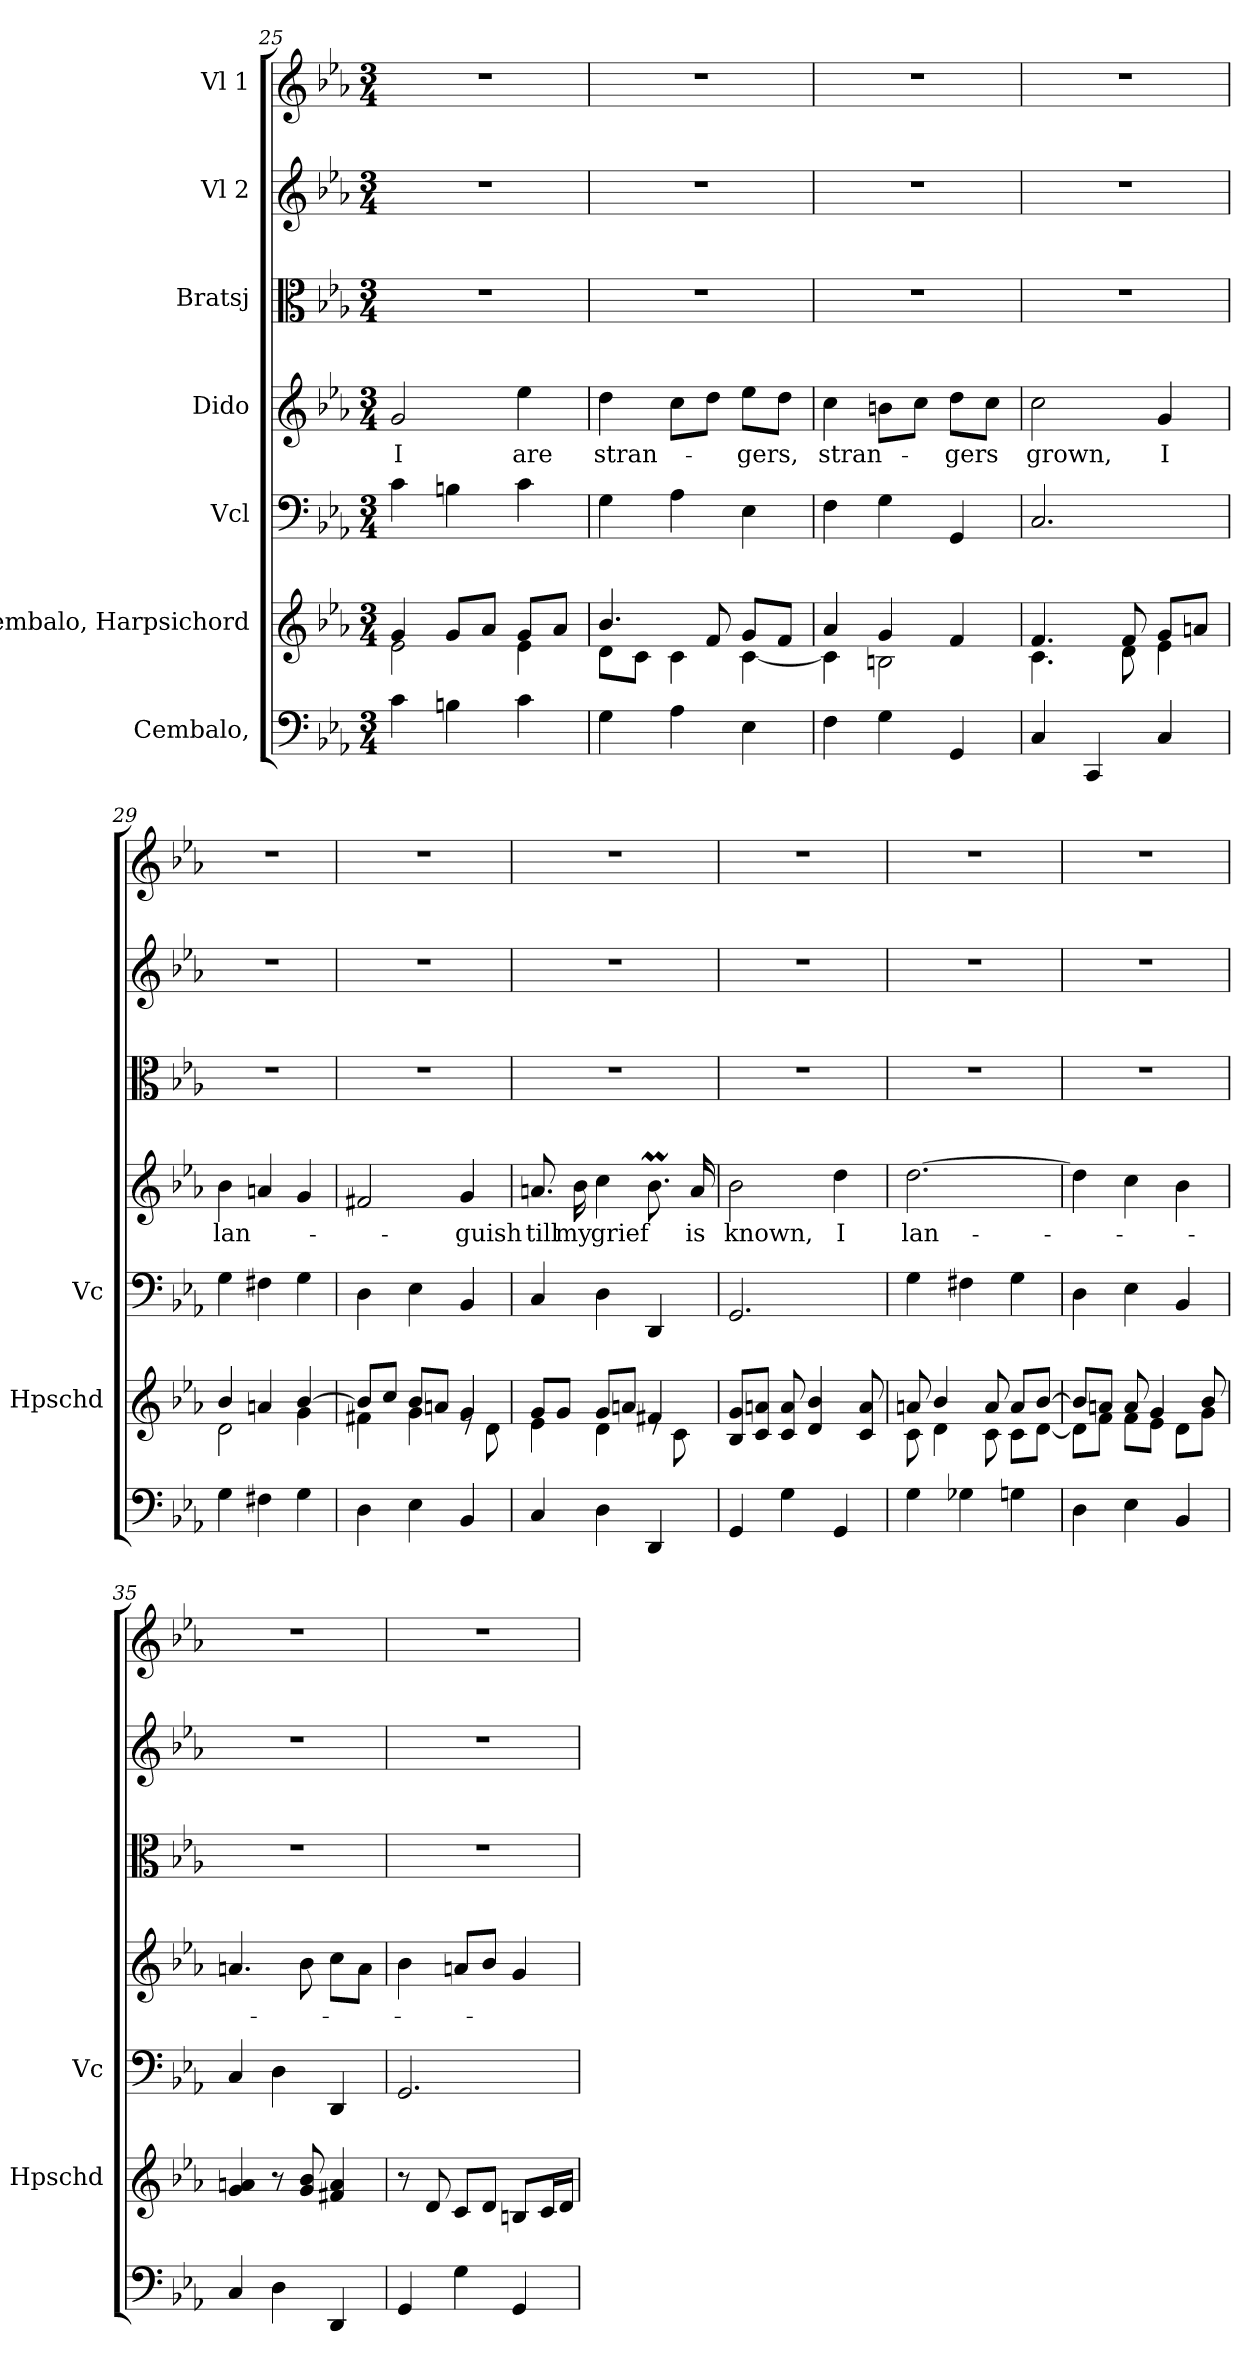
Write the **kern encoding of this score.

**kern	**kern	**kern	**kern	**text	**kern	**kern	**kern
*part7	*part6	*part5	*part4	*part4	*part3	*part2	*part1
*staff7	*staff6	*staff5	*staff4	*staff4	*staff3	*staff2	*staff1
*I"Cembalo,	*I"Cembalo, Harpsichord	*I"Vcl	*I"Dido	*	*I"Bratsj	*I"Vl 2	*I"Vl 1
*	*I'Hpschd	*I'Vc	*	*	*	*	*
*clefF4	*clefG2	*clefF4	*clefG2	*	*clefC3	*clefG2	*clefG2
*k[b-e-a-]	*k[b-e-a-]	*k[b-e-a-]	*k[b-e-a-]	*	*k[b-e-a-]	*k[b-e-a-]	*k[b-e-a-]
*M3/4	*M3/4	*M3/4	*M3/4	*	*M3/4	*M3/4	*M3/4
=25	=25	=25	=25	=25	=25	=25	=25
*	*^	*	*	*	*	*	*
!	!	!	!	!	!LO:LY:b	!	!	!
4c\	4g/	2e-\	4c\	2g/	I	2.r	2.r	2.r
4Bn\	8g/L	.	4Bn\	.	.	.	.	.
.	8a-/J	.	.	.	.	.	.	.
!	!	!	!	!	!LO:LY:b	!	!	!
4c\	8g/L	4e-\	4c\	4ee-\	are	.	.	.
.	8a-/J	.	.	.	.	.	.	.
=26	=26	=26	=26	=26	=26	=26	=26	=26
!	!	!	!	!	!LO:LY:b	!	!	!
4G\	4.b-/	8d\L	4G\	4dd\	stran-	2.r	2.r	2.r
.	.	8c\J	.	.	.	.	.	.
4A-\	.	4c\	4A-\	8cc\L	.	.	.	.
.	8f/	.	.	8dd\J	.	.	.	.
!	!	!	!	!	!LO:LY:b	!	!	!
4E-\	8g/L	[4c\	4E-\	8ee-\L	-gers,	.	.	.
.	8f/J	.	.	8dd\J	.	.	.	.
!!LO:LB:g=z
=27	=27	=27	=27	=27	=27	=27	=27	=27
!	!	!	!	!	!LO:LY:b	!	!	!
4F\	4a-/	4c\]	4F\	4cc\	stran-	2.r	2.r	2.r
4G\	4g/	2Bn\	4G\	8bn\L	.	.	.	.
.	.	.	.	8cc\J	.	.	.	.
!	!	!	!	!	!LO:LY:b	!	!	!
4GG/	4f/	.	4GG/	8dd\L	-gers	.	.	.
.	.	.	.	8cc\J	.	.	.	.
=28	=28	=28	=28	=28	=28	=28	=28	=28
!	!	!	!	!	!LO:LY:b	!	!	!
4C/	4.f/	4.c\	2.C/	2cc\	grown,	2.r	2.r	2.r
4CC/	.	.	.	.	.	.	.	.
.	8f/	8d\	.	.	.	.	.	.
!	!	!	!	!	!LO:LY:b	!	!	!
4C/	8g/L	4e-\	.	4g/	I	.	.	.
.	8an/J	.	.	.	.	.	.	.
=29	=29	=29	=29	=29	=29	=29	=29	=29
!	!	!	!	!	!LO:LY:b	!	!	!
4G\	4b-/	2d\	4G\	4b-\	lan-	2.r	2.r	2.r
4F#X\	4an/	.	4F#X\	4an/	.	.	.	.
4G\	[4b-/	4g\	4G\	4g/	.	.	.	.
=30	=30	=30	=30	=30	=30	=30	=30	=30
4D\	8b-/L]	4f#X\	4D\	2f#X/	.	2.r	2.r	2.r
.	8cc/J	.	.	.	.	.	.	.
4E-\	8b-/L	4g\	4E-\	.	.	.	.	.
.	8an/J	.	.	.	.	.	.	.
!	!	!	!	!	!LO:LY:b	!	!	!
4BB-/	4g/	8re	4BB-/	4g/	-guish	.	.	.
.	.	8d\	.	.	.	.	.	.
=31	=31	=31	=31	=31	=31	=31	=31	=31
!	!	!	!	!	!LO:LY:b	!	!	!
4C/	8g/L	4e-\	4C/	8.an/	till	2.r	2.r	2.r
.	8g/J	.	.	.	.	.	.	.
!	!	!	!	!	!LO:LY:b	!	!	!
.	.	.	.	16b-\	my	.	.	.
!	!	!	!	!	!LO:LY:b	!	!	!
4D\	8g/L	4d\	4D\	4cc\	grief	.	.	.
.	8an/J	.	.	.	.	.	.	.
4DD/	4f#X/	8re	4DD/	8.b-M\	.	.	.	.
.	.	8c\	.	.	.	.	.	.
!	!	!	!	!	!LO:LY:b	!	!	!
.	.	.	.	16a/	is	.	.	.
*	*v	*v	*	*	*	*	*	*
=32	=32	=32	=32	=32	=32	=32	=32
!	!	!	!	!LO:LY:b	!	!	!
4GG/	8B-/ 8g/L	2.GG/	2b-\	known,	2.r	2.r	2.r
.	8c/ 8an/J	.	.	.	.	.	.
4G\	8c/ 8a/	.	.	.	.	.	.
.	4d/ 4b-/	.	.	.	.	.	.
!	!	!	!	!LO:LY:b	!	!	!
4GG/	.	.	4dd\	I	.	.	.
.	8c/ 8a/	.	.	.	.	.	.
!!LO:PB:g=z
=33	=33	=33	=33	=33	=33	=33	=33
*	*^	*	*	*	*	*	*
!	!	!	!	!	!LO:LY:b	!	!	!
4G\	8an/	8c\	4G\	[2.dd\	lan-	2.r	2.r	2.r
.	4b-/	4d\	.	.	.	.	.	.
4G-X\	.	.	4F#X\	.	.	.	.	.
.	8a/	8c\	.	.	.	.	.	.
4Gn\	8a/L	8c\L	4G\	.	.	.	.	.
.	[8b-/J	[8d\J	.	.	.	.	.	.
=34	=34	=34	=34	=34	=34	=34	=34	=34
4D\	8b-/L]	8d\L]	4D\	4dd\]	.	2.r	2.r	2.r
.	8an/J	8f\J	.	.	.	.	.	.
4E-\	8a/	8f\L	4E-\	4cc\	.	.	.	.
.	4g/	8e-\J	.	.	.	.	.	.
4BB-/	.	8d\L	4BB-/	4b-\	.	.	.	.
.	8b-/	8g\J	.	.	.	.	.	.
*	*v	*v	*	*	*	*	*	*
=35	=35	=35	=35	=35	=35	=35	=35
4C/	4g/ 4an/	4C/	4.an/	.	2.r	2.r	2.r
4D\	8r	4D\	.	.	.	.	.
.	8g/ 8b-/	.	8b-\	.	.	.	.
4DD/	4f#X/ 4a/	4DD/	8cc\L	.	.	.	.
.	.	.	8a\J	.	.	.	.
=36	=36	=36	=36	=36	=36	=36	=36
4GG/	8r	2.GG/	4b-\	.	2.r	2.r	2.r
.	8d/	.	.	.	.	.	.
4G\	8c/L	.	8an/L	.	.	.	.
.	8d/J	.	8b-/J	.	.	.	.
4GG/	8Bn/L	.	4g/	.	.	.	.
.	16c/L	.	.	.	.	.	.
.	16d/JJ	.	.	.	.	.	.
=	=	=	=	=	=	=	=
*-	*-	*-	*-	*-	*-	*-	*-
